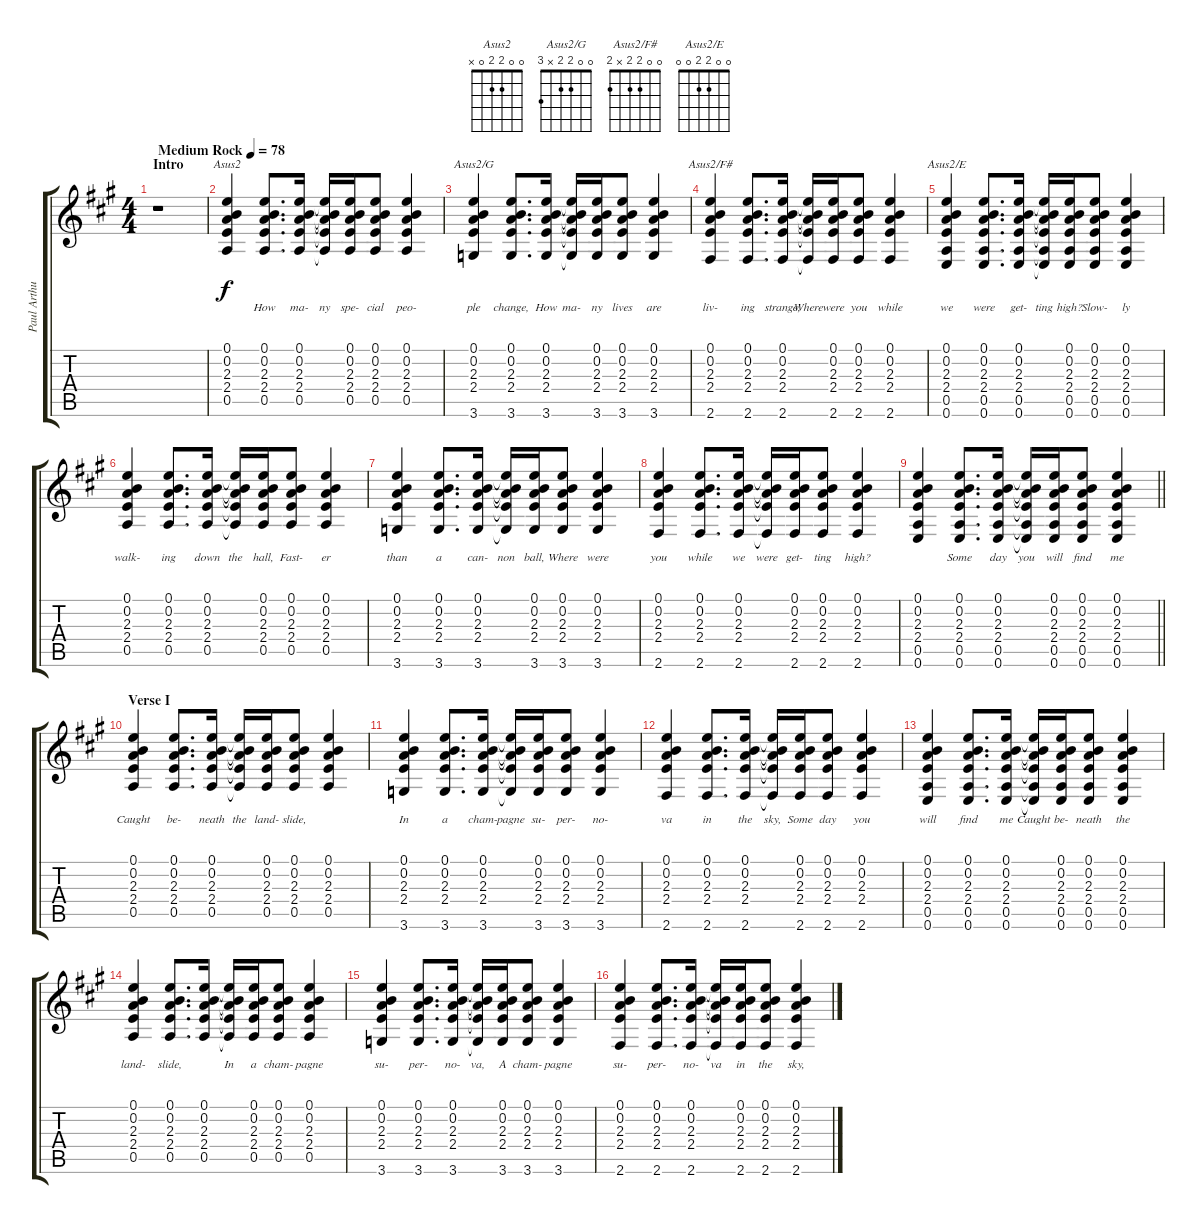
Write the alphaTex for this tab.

\track ("Paul Arthurs (Guitar 1)" "Paul Arthu") {instrument acousticguitarsteel}
\staff {score tabs}
\tuning (E4 B3 G3 D3 A2 E2) {hide}
\chord ("Asus2" 0 0 2 2 0 x)
\chord ("Asus2/G" 0 0 2 2 x 3)
\chord ("Asus2/F#" 0 0 2 2 x 2)
\chord ("Asus2/E" 0 0 2 2 0 0)
\ts (4 4)
\section ("" "Intro")
\tempo (78 "Medium Rock")
\clef g2
\ks a
r.1{dy f instrument acousticguitarsteel} |
(0.1 0.2 2.3 2.4 0.5).4{ch "Asus2" lyrics (0 "") lyrics (1 "") lyrics (2 "") lyrics (3 "") lyrics (4 "")} (0.1 0.2 2.3 2.4 0.5).8{d lyrics (0 "How") lyrics (1 "") lyrics (2 "") lyrics (3 "") lyrics (4 "")} (0.1 0.2 2.3 2.4 0.5).16{lyrics (0 "ma-") lyrics (1 "") lyrics (2 "") lyrics (3 "") lyrics (4 "")} (0.1{t} 0.2{t} 2.3{t} 2.4{t} 0.5{t}).16{lyrics (0 "ny") lyrics (1 "") lyrics (2 "") lyrics (3 "") lyrics (4 "")} (0.1 0.2 2.3 2.4 0.5).16{lyrics (0 "spe-") lyrics (1 "") lyrics (2 "") lyrics (3 "") lyrics (4 "")} (0.1 0.2 2.3 2.4 0.5).8{lyrics (0 "cial") lyrics (1 "") lyrics (2 "") lyrics (3 "") lyrics (4 "")} (0.1 0.2 2.3 2.4 0.5).4{lyrics (0 "peo-") lyrics (1 "") lyrics (2 "") lyrics (3 "") lyrics (4 "")} |
(0.1 0.2 2.3 2.4 3.6).4{ch "Asus2/G" lyrics (0 "ple") lyrics (1 "") lyrics (2 "") lyrics (3 "") lyrics (4 "")} (0.1 0.2 2.3 2.4 3.6).8{d lyrics (0 "change,") lyrics (1 "") lyrics (2 "") lyrics (3 "") lyrics (4 "")} (0.1 0.2 2.3 2.4 3.6).16{lyrics (0 "How") lyrics (1 "") lyrics (2 "") lyrics (3 "") lyrics (4 "")} (0.1{t} 0.2{t} 2.3{t} 2.4{t} 3.6{t}).16{lyrics (0 "ma-") lyrics (1 "") lyrics (2 "") lyrics (3 "") lyrics (4 "")} (0.1 0.2 2.3 2.4 3.6).16{lyrics (0 "ny") lyrics (1 "") lyrics (2 "") lyrics (3 "") lyrics (4 "")} (0.1 0.2 2.3 2.4 3.6).8{lyrics (0 "lives") lyrics (1 "") lyrics (2 "") lyrics (3 "") lyrics (4 "")} (0.1 0.2 2.3 2.4 3.6).4{lyrics (0 "are") lyrics (1 "") lyrics (2 "") lyrics (3 "") lyrics (4 "")} |
(0.1 0.2 2.3 2.4 2.6).4{ch "Asus2/F#" lyrics (0 "liv-") lyrics (1 "") lyrics (2 "") lyrics (3 "") lyrics (4 "")} (0.1 0.2 2.3 2.4 2.6).8{d lyrics (0 "ing") lyrics (1 "") lyrics (2 "") lyrics (3 "") lyrics (4 "")} (0.1 0.2 2.3 2.4 2.6).16{lyrics (0 "strange,") lyrics (1 "") lyrics (2 "") lyrics (3 "") lyrics (4 "")} (0.1{t} 0.2{t} 2.3{t} 2.4{t} 2.6{t}).16{lyrics (0 "Where") lyrics (1 "") lyrics (2 "") lyrics (3 "") lyrics (4 "")} (0.1 0.2 2.3 2.4 2.6).16{lyrics (0 "were") lyrics (1 "") lyrics (2 "") lyrics (3 "") lyrics (4 "")} (0.1 0.2 2.3 2.4 2.6).8{lyrics (0 "you") lyrics (1 "") lyrics (2 "") lyrics (3 "") lyrics (4 "")} (0.1 0.2 2.3 2.4 2.6).4{lyrics (0 "while") lyrics (1 "") lyrics (2 "") lyrics (3 "") lyrics (4 "")} |
(0.1 0.2 2.3 2.4 0.5 0.6).4{ch "Asus2/E" lyrics (0 "we") lyrics (1 "") lyrics (2 "") lyrics (3 "") lyrics (4 "")} (0.1 0.2 2.3 2.4 0.5 0.6).8{d lyrics (0 "were") lyrics (1 "") lyrics (2 "") lyrics (3 "") lyrics (4 "")} (0.1 0.2 2.3 2.4 0.5 0.6).16{lyrics (0 "get-") lyrics (1 "") lyrics (2 "") lyrics (3 "") lyrics (4 "")} (0.1{t} 0.2{t} 2.3{t} 2.4{t} 0.5{t} 0.6{t}).16{lyrics (0 "ting") lyrics (1 "") lyrics (2 "") lyrics (3 "") lyrics (4 "")} (0.1 0.2 2.3 2.4 0.5 0.6).16{lyrics (0 "high?") lyrics (1 "") lyrics (2 "") lyrics (3 "") lyrics (4 "")} (0.1 0.2 2.3 2.4 0.5 0.6).8{lyrics (0 "Slow-") lyrics (1 "") lyrics (2 "") lyrics (3 "") lyrics (4 "")} (0.1 0.2 2.3 2.4 0.5 0.6).4{lyrics (0 "ly") lyrics (1 "") lyrics (2 "") lyrics (3 "") lyrics (4 "")} |
(0.1 0.2 2.3 2.4 0.5).4{lyrics (0 "walk-") lyrics (1 "") lyrics (2 "") lyrics (3 "") lyrics (4 "")} (0.1 0.2 2.3 2.4 0.5).8{d lyrics (0 "ing") lyrics (1 "") lyrics (2 "") lyrics (3 "") lyrics (4 "")} (0.1 0.2 2.3 2.4 0.5).16{lyrics (0 "down") lyrics (1 "") lyrics (2 "") lyrics (3 "") lyrics (4 "")} (0.1{t} 0.2{t} 2.3{t} 2.4{t} 0.5{t}).16{lyrics (0 "the") lyrics (1 "") lyrics (2 "") lyrics (3 "") lyrics (4 "")} (0.1 0.2 2.3 2.4 0.5).16{lyrics (0 "hall,") lyrics (1 "") lyrics (2 "") lyrics (3 "") lyrics (4 "")} (0.1 0.2 2.3 2.4 0.5).8{lyrics (0 "Fast-") lyrics (1 "") lyrics (2 "") lyrics (3 "") lyrics (4 "")} (0.1 0.2 2.3 2.4 0.5).4{lyrics (0 "er") lyrics (1 "") lyrics (2 "") lyrics (3 "") lyrics (4 "")} |
(0.1 0.2 2.3 2.4 3.6).4{lyrics (0 "than") lyrics (1 "") lyrics (2 "") lyrics (3 "") lyrics (4 "")} (0.1 0.2 2.3 2.4 3.6).8{d lyrics (0 "a") lyrics (1 "") lyrics (2 "") lyrics (3 "") lyrics (4 "")} (0.1 0.2 2.3 2.4 3.6).16{lyrics (0 "can-") lyrics (1 "") lyrics (2 "") lyrics (3 "") lyrics (4 "")} (0.1{t} 0.2{t} 2.3{t} 2.4{t} 3.6{t}).16{lyrics (0 "non") lyrics (1 "") lyrics (2 "") lyrics (3 "") lyrics (4 "")} (0.1 0.2 2.3 2.4 3.6).16{lyrics (0 "ball,") lyrics (1 "") lyrics (2 "") lyrics (3 "") lyrics (4 "")} (0.1 0.2 2.3 2.4 3.6).8{lyrics (0 "Where") lyrics (1 "") lyrics (2 "") lyrics (3 "") lyrics (4 "")} (0.1 0.2 2.3 2.4 3.6).4{lyrics (0 "were") lyrics (1 "") lyrics (2 "") lyrics (3 "") lyrics (4 "")} |
(0.1 0.2 2.3 2.4 2.6).4{lyrics (0 "you") lyrics (1 "") lyrics (2 "") lyrics (3 "") lyrics (4 "")} (0.1 0.2 2.3 2.4 2.6).8{d lyrics (0 "while") lyrics (1 "") lyrics (2 "") lyrics (3 "") lyrics (4 "")} (0.1 0.2 2.3 2.4 2.6).16{lyrics (0 "we") lyrics (1 "") lyrics (2 "") lyrics (3 "") lyrics (4 "")} (0.1{t} 0.2{t} 2.3{t} 2.4{t} 2.6{t}).16{lyrics (0 "were") lyrics (1 "") lyrics (2 "") lyrics (3 "") lyrics (4 "")} (0.1 0.2 2.3 2.4 2.6).16{lyrics (0 "get-") lyrics (1 "") lyrics (2 "") lyrics (3 "") lyrics (4 "")} (0.1 0.2 2.3 2.4 2.6).8{lyrics (0 "ting") lyrics (1 "") lyrics (2 "") lyrics (3 "") lyrics (4 "")} (0.1 0.2 2.3 2.4 2.6).4{lyrics (0 "high?") lyrics (1 "") lyrics (2 "") lyrics (3 "") lyrics (4 "")} |
\barLineRight lightlight
(0.1 0.2 2.3 2.4 0.5 0.6).4{lyrics (0 "") lyrics (1 "") lyrics (2 "") lyrics (3 "") lyrics (4 "")} (0.1 0.2 2.3 2.4 0.5 0.6).8{d lyrics (0 "Some") lyrics (1 "") lyrics (2 "") lyrics (3 "") lyrics (4 "")} (0.1 0.2 2.3 2.4 0.5 0.6).16{lyrics (0 "day") lyrics (1 "") lyrics (2 "") lyrics (3 "") lyrics (4 "")} (0.1{t} 0.2{t} 2.3{t} 2.4{t} 0.5{t} 0.6{t}).16{lyrics (0 "you") lyrics (1 "") lyrics (2 "") lyrics (3 "") lyrics (4 "")} (0.1 0.2 2.3 2.4 0.5 0.6).16{lyrics (0 "will") lyrics (1 "") lyrics (2 "") lyrics (3 "") lyrics (4 "")} (0.1 0.2 2.3 2.4 0.5 0.6).8{lyrics (0 "find") lyrics (1 "") lyrics (2 "") lyrics (3 "") lyrics (4 "")} (0.1 0.2 2.3 2.4 0.5 0.6).4{lyrics (0 "me") lyrics (1 "") lyrics (2 "") lyrics (3 "") lyrics (4 "")} |
\section ("" "Verse I")
(0.1 0.2 2.3 2.4 0.5).4{lyrics (0 "Caught") lyrics (1 "") lyrics (2 "") lyrics (3 "") lyrics (4 "")} (0.1 0.2 2.3 2.4 0.5).8{d lyrics (0 "be-") lyrics (1 "") lyrics (2 "") lyrics (3 "") lyrics (4 "")} (0.1 0.2 2.3 2.4 0.5).16{lyrics (0 "neath") lyrics (1 "") lyrics (2 "") lyrics (3 "") lyrics (4 "")} (0.1{t} 0.2{t} 2.3{t} 2.4{t} 0.5{t}).16{lyrics (0 "the") lyrics (1 "") lyrics (2 "") lyrics (3 "") lyrics (4 "")} (0.1 0.2 2.3 2.4 0.5).16{lyrics (0 "land-") lyrics (1 "") lyrics (2 "") lyrics (3 "") lyrics (4 "")} (0.1 0.2 2.3 2.4 0.5).8{lyrics (0 "slide,") lyrics (1 "") lyrics (2 "") lyrics (3 "") lyrics (4 "")} (0.1 0.2 2.3 2.4 0.5).4{lyrics (0 "") lyrics (1 "") lyrics (2 "") lyrics (3 "") lyrics (4 "")} |
(0.1 0.2 2.3 2.4 3.6).4{lyrics (0 "In") lyrics (1 "") lyrics (2 "") lyrics (3 "") lyrics (4 "")} (0.1 0.2 2.3 2.4 3.6).8{d lyrics (0 "a") lyrics (1 "") lyrics (2 "") lyrics (3 "") lyrics (4 "")} (0.1 0.2 2.3 2.4 3.6).16{lyrics (0 "cham-") lyrics (1 "") lyrics (2 "") lyrics (3 "") lyrics (4 "")} (0.1{t} 0.2{t} 2.3{t} 2.4{t} 3.6{t}).16{lyrics (0 "pagne") lyrics (1 "") lyrics (2 "") lyrics (3 "") lyrics (4 "")} (0.1 0.2 2.3 2.4 3.6).16{lyrics (0 "su-") lyrics (1 "") lyrics (2 "") lyrics (3 "") lyrics (4 "")} (0.1 0.2 2.3 2.4 3.6).8{lyrics (0 "per-") lyrics (1 "") lyrics (2 "") lyrics (3 "") lyrics (4 "")} (0.1 0.2 2.3 2.4 3.6).4{lyrics (0 "no-") lyrics (1 "") lyrics (2 "") lyrics (3 "") lyrics (4 "")} |
(0.1 0.2 2.3 2.4 2.6).4{lyrics (0 "va") lyrics (1 "") lyrics (2 "") lyrics (3 "") lyrics (4 "")} (0.1 0.2 2.3 2.4 2.6).8{d lyrics (0 "in") lyrics (1 "") lyrics (2 "") lyrics (3 "") lyrics (4 "")} (0.1 0.2 2.3 2.4 2.6).16{lyrics (0 "the") lyrics (1 "") lyrics (2 "") lyrics (3 "") lyrics (4 "")} (0.1{t} 0.2{t} 2.3{t} 2.4{t} 2.6{t}).16{lyrics (0 "sky,") lyrics (1 "") lyrics (2 "") lyrics (3 "") lyrics (4 "")} (0.1 0.2 2.3 2.4 2.6).16{lyrics (0 "Some") lyrics (1 "") lyrics (2 "") lyrics (3 "") lyrics (4 "")} (0.1 0.2 2.3 2.4 2.6).8{lyrics (0 "day") lyrics (1 "") lyrics (2 "") lyrics (3 "") lyrics (4 "")} (0.1 0.2 2.3 2.4 2.6).4{lyrics (0 "you") lyrics (1 "") lyrics (2 "") lyrics (3 "") lyrics (4 "")} |
(0.1 0.2 2.3 2.4 0.5 0.6).4{lyrics (0 "will") lyrics (1 "") lyrics (2 "") lyrics (3 "") lyrics (4 "")} (0.1 0.2 2.3 2.4 0.5 0.6).8{d lyrics (0 "find") lyrics (1 "") lyrics (2 "") lyrics (3 "") lyrics (4 "")} (0.1 0.2 2.3 2.4 0.5 0.6).16{lyrics (0 "me") lyrics (1 "") lyrics (2 "") lyrics (3 "") lyrics (4 "")} (0.1{t} 0.2{t} 2.3{t} 2.4{t} 0.5{t} 0.6{t}).16{lyrics (0 "Caught") lyrics (1 "") lyrics (2 "") lyrics (3 "") lyrics (4 "")} (0.1 0.2 2.3 2.4 0.5 0.6).16{lyrics (0 "be-") lyrics (1 "") lyrics (2 "") lyrics (3 "") lyrics (4 "")} (0.1 0.2 2.3 2.4 0.5 0.6).8{lyrics (0 "neath") lyrics (1 "") lyrics (2 "") lyrics (3 "") lyrics (4 "")} (0.1 0.2 2.3 2.4 0.5 0.6).4{lyrics (0 "the") lyrics (1 "") lyrics (2 "") lyrics (3 "") lyrics (4 "")} |
(0.1 0.2 2.3 2.4 0.5).4{lyrics (0 "land-") lyrics (1 "") lyrics (2 "") lyrics (3 "") lyrics (4 "")} (0.1 0.2 2.3 2.4 0.5).8{d lyrics (0 "slide,") lyrics (1 "") lyrics (2 "") lyrics (3 "") lyrics (4 "")} (0.1 0.2 2.3 2.4 0.5).16{lyrics (0 "") lyrics (1 "") lyrics (2 "") lyrics (3 "") lyrics (4 "")} (0.1{t} 0.2{t} 2.3{t} 2.4{t} 0.5{t}).16{lyrics (0 "In") lyrics (1 "") lyrics (2 "") lyrics (3 "") lyrics (4 "")} (0.1 0.2 2.3 2.4 0.5).16{lyrics (0 "a") lyrics (1 "") lyrics (2 "") lyrics (3 "") lyrics (4 "")} (0.1 0.2 2.3 2.4 0.5).8{lyrics (0 "cham-") lyrics (1 "") lyrics (2 "") lyrics (3 "") lyrics (4 "")} (0.1 0.2 2.3 2.4 0.5).4{lyrics (0 "pagne") lyrics (1 "") lyrics (2 "") lyrics (3 "") lyrics (4 "")} |
(0.1 0.2 2.3 2.4 3.6).4{lyrics (0 "su-") lyrics (1 "") lyrics (2 "") lyrics (3 "") lyrics (4 "")} (0.1 0.2 2.3 2.4 3.6).8{d lyrics (0 "per-") lyrics (1 "") lyrics (2 "") lyrics (3 "") lyrics (4 "")} (0.1 0.2 2.3 2.4 3.6).16{lyrics (0 "no-") lyrics (1 "") lyrics (2 "") lyrics (3 "") lyrics (4 "")} (0.1{t} 0.2{t} 2.3{t} 2.4{t} 3.6{t}).16{lyrics (0 "va,") lyrics (1 "") lyrics (2 "") lyrics (3 "") lyrics (4 "")} (0.1 0.2 2.3 2.4 3.6).16{lyrics (0 "A") lyrics (1 "") lyrics (2 "") lyrics (3 "") lyrics (4 "")} (0.1 0.2 2.3 2.4 3.6).8{lyrics (0 "cham-") lyrics (1 "") lyrics (2 "") lyrics (3 "") lyrics (4 "")} (0.1 0.2 2.3 2.4 3.6).4{lyrics (0 "pagne") lyrics (1 "") lyrics (2 "") lyrics (3 "") lyrics (4 "")} |
(0.1 0.2 2.3 2.4 2.6).4{lyrics (0 "su-") lyrics (1 "") lyrics (2 "") lyrics (3 "") lyrics (4 "")} (0.1 0.2 2.3 2.4 2.6).8{d lyrics (0 "per-") lyrics (1 "") lyrics (2 "") lyrics (3 "") lyrics (4 "")} (0.1 0.2 2.3 2.4 2.6).16{lyrics (0 "no-") lyrics (1 "") lyrics (2 "") lyrics (3 "") lyrics (4 "")} (0.1{t} 0.2{t} 2.3{t} 2.4{t} 2.6{t}).16{lyrics (0 "va") lyrics (1 "") lyrics (2 "") lyrics (3 "") lyrics (4 "")} (0.1 0.2 2.3 2.4 2.6).16{lyrics (0 "in") lyrics (1 "") lyrics (2 "") lyrics (3 "") lyrics (4 "")} (0.1 0.2 2.3 2.4 2.6).8{lyrics (0 "the") lyrics (1 "") lyrics (2 "") lyrics (3 "") lyrics (4 "")} (0.1 0.2 2.3 2.4 2.6).4{lyrics (0 "sky,") lyrics (1 "") lyrics (2 "") lyrics (3 "") lyrics (4 "")}
